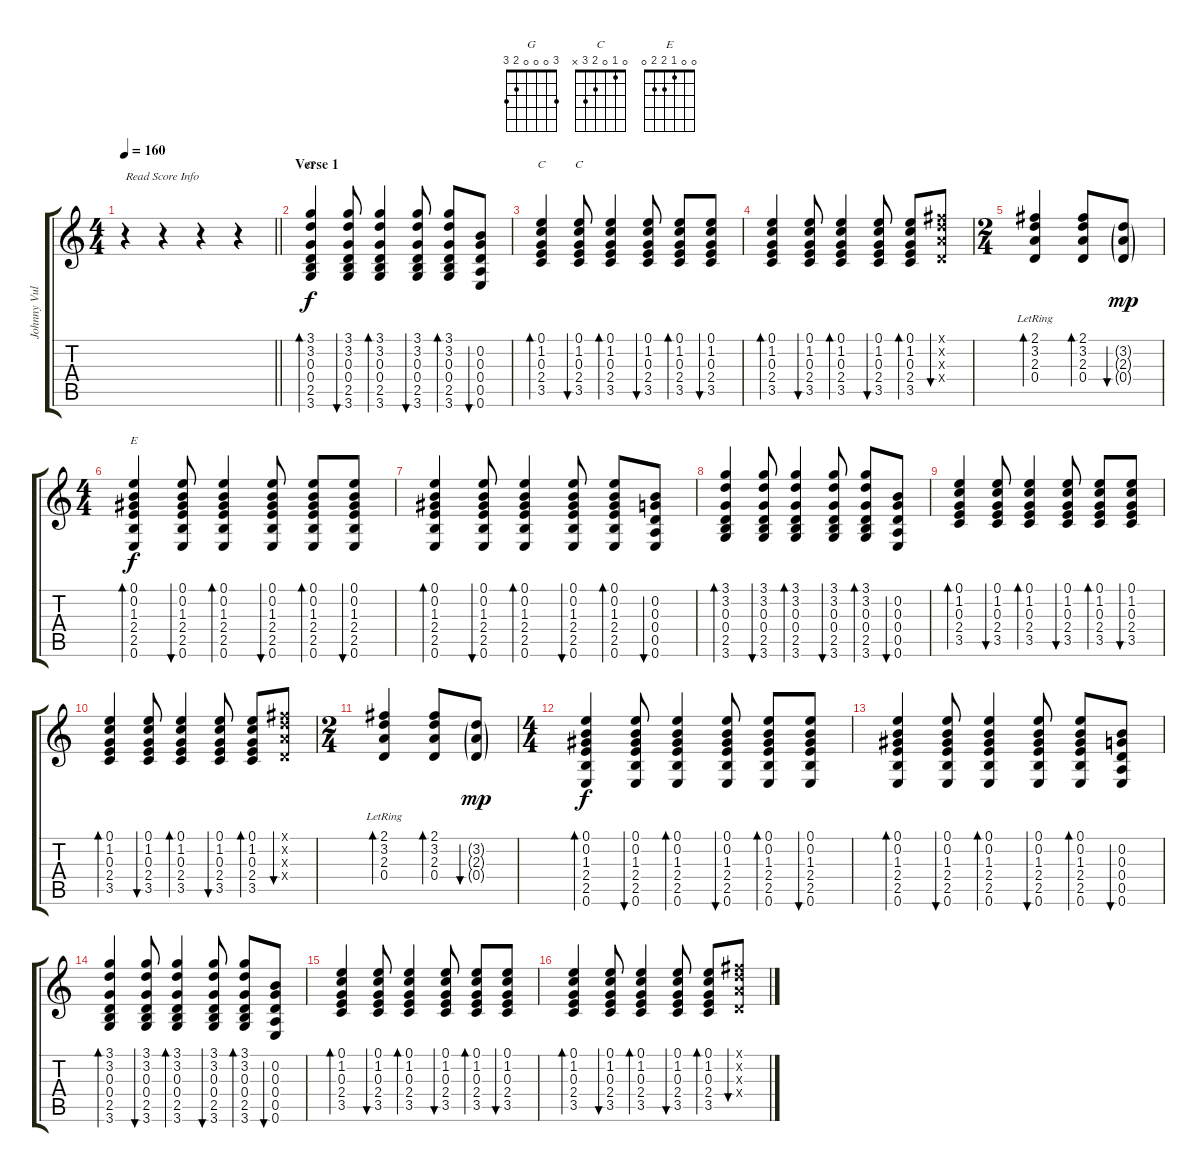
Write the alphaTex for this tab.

\track ("Johnny Vulture (Steel Guitar)" "Johnny Vul") {instrument acousticguitarsteel}
\staff {score tabs}
\tuning (E4 B3 G3 D3 A2 E2) {hide}
\chord ("G" 3 0 0 0 2 3)
\chord ("C" x 1 0 2 3 x)
\chord ("C" 0 1 0 2 3 x)
\chord ("E" 0 0 1 2 2 0)
\ts (4 4)
\tempo 160
\clef g2
\barLineRight lightlight
\ks c
r.4{txt "Read Score Info" dy f instrument acousticguitarsteel} r.4 r.4 r.4 |
\section ("" "Verse 1")
(3.1 3.2 0.3 0.4 2.5 3.6).4{bd 60 ch "G"} (3.1 3.2 0.3 0.4 2.5 3.6).8{bu 60} (3.1 3.2 0.3 0.4 2.5 3.6).4{bd 60} (3.1 3.2 0.3 0.4 2.5 3.6).8{bu 60} (3.1 3.2 0.3 0.4 2.5 3.6).8{bd 60} (0.2 0.3 0.4 0.5 0.6).8{bu 60} |
(0.1 1.2 0.3 2.4 3.5).4{bd 60 ch "C"} (0.1 1.2 0.3 2.4 3.5).8{bu 60 ch "C"} (0.1 1.2 0.3 2.4 3.5).4{bd 60} (0.1 1.2 0.3 2.4 3.5).8{bu 60} (0.1 1.2 0.3 2.4 3.5).8{bd 60} (0.1 1.2 0.3 2.4 3.5).8{bu 60} |
(0.1 1.2 0.3 2.4 3.5).4{bd 60} (0.1 1.2 0.3 2.4 3.5).8{bu 60} (0.1 1.2 0.3 2.4 3.5).4{bd 60} (0.1 1.2 0.3 2.4 3.5).8{bu 60} (0.1 1.2 0.3 2.4 3.5).8{bd 30} (2.1{x} 3.2{x} 2.3{x} 0.4{x}).8{bu 60} |
\ts (2 4)
(2.1{lr} 3.2{lr} 2.3{lr} 0.4{lr}).4{bd 60} (2.1 3.2 2.3 0.4).8{bd 60} (3.2{g} 2.3{g} 0.4{g}).8{bu 60 dy mp} |
\ts (4 4)
(0.1 0.2 1.3 2.4 2.5 0.6).4{bd 60 ch "E" dy f} (0.1 0.2 1.3 2.4 2.5 0.6).8{bu 30} (0.1 0.2 1.3 2.4 2.5 0.6).4{bd 30} (0.1 0.2 1.3 2.4 2.5 0.6).8{bu 30} (0.1 0.2 1.3 2.4 2.5 0.6).8{bd 60} (0.1 0.2 1.3 2.4 2.5 0.6).8{bu 60} |
(0.1 0.2 1.3 2.4 2.5 0.6).4{bd 60} (0.1 0.2 1.3 2.4 2.5 0.6).8{bu 60} (0.1 0.2 1.3 2.4 2.5 0.6).4{bd 60} (0.1 0.2 1.3 2.4 2.5 0.6).8{bu 60} (0.1 0.2 1.3 2.4 2.5 0.6).8{bd 60} (0.2 0.3 0.4 0.5 0.6).8{bu 60} |
(3.1 3.2 0.3 0.4 2.5 3.6).4{bd 60} (3.1 3.2 0.3 0.4 2.5 3.6).8{bu 60} (3.1 3.2 0.3 0.4 2.5 3.6).4{bd 60} (3.1 3.2 0.3 0.4 2.5 3.6).8{bu 60} (3.1 3.2 0.3 0.4 2.5 3.6).8{bd 60} (0.2 0.3 0.4 0.5 0.6).8{bu 60} |
(0.1 1.2 0.3 2.4 3.5).4{bd 60} (0.1 1.2 0.3 2.4 3.5).8{bu 60} (0.1 1.2 0.3 2.4 3.5).4{bd 60} (0.1 1.2 0.3 2.4 3.5).8{bu 60} (0.1 1.2 0.3 2.4 3.5).8{bd 60} (0.1 1.2 0.3 2.4 3.5).8{bu 60} |
(0.1 1.2 0.3 2.4 3.5).4{bd 60} (0.1 1.2 0.3 2.4 3.5).8{bu 60} (0.1 1.2 0.3 2.4 3.5).4{bd 60} (0.1 1.2 0.3 2.4 3.5).8{bu 60} (0.1 1.2 0.3 2.4 3.5).8{bd 30} (2.1{x} 3.2{x} 2.3{x} 0.4{x}).8{bu 60} |
\ts (2 4)
(2.1{lr} 3.2{lr} 2.3{lr} 0.4{lr}).4{bd 60} (2.1 3.2 2.3 0.4).8{bd 60} (3.2{g} 2.3{g} 0.4{g}).8{bu 60 dy mp} |
\ts (4 4)
(0.1 0.2 1.3 2.4 2.5 0.6).4{bd 60 dy f} (0.1 0.2 1.3 2.4 2.5 0.6).8{bu 30} (0.1 0.2 1.3 2.4 2.5 0.6).4{bd 30} (0.1 0.2 1.3 2.4 2.5 0.6).8{bu 30} (0.1 0.2 1.3 2.4 2.5 0.6).8{bd 60} (0.1 0.2 1.3 2.4 2.5 0.6).8{bu 60} |
(0.1 0.2 1.3 2.4 2.5 0.6).4{bd 60} (0.1 0.2 1.3 2.4 2.5 0.6).8{bu 60} (0.1 0.2 1.3 2.4 2.5 0.6).4{bd 60} (0.1 0.2 1.3 2.4 2.5 0.6).8{bu 60} (0.1 0.2 1.3 2.4 2.5 0.6).8{bd 60} (0.2 0.3 0.4 0.5 0.6).8{bu 60} |
(3.1 3.2 0.3 0.4 2.5 3.6).4{bd 60} (3.1 3.2 0.3 0.4 2.5 3.6).8{bu 60} (3.1 3.2 0.3 0.4 2.5 3.6).4{bd 60} (3.1 3.2 0.3 0.4 2.5 3.6).8{bu 60} (3.1 3.2 0.3 0.4 2.5 3.6).8{bd 60} (0.2 0.3 0.4 0.5 0.6).8{bu 60} |
(0.1 1.2 0.3 2.4 3.5).4{bd 60} (0.1 1.2 0.3 2.4 3.5).8{bu 60} (0.1 1.2 0.3 2.4 3.5).4{bd 60} (0.1 1.2 0.3 2.4 3.5).8{bu 60} (0.1 1.2 0.3 2.4 3.5).8{bd 60} (0.1 1.2 0.3 2.4 3.5).8{bu 60} |
(0.1 1.2 0.3 2.4 3.5).4{bd 60} (0.1 1.2 0.3 2.4 3.5).8{bu 60} (0.1 1.2 0.3 2.4 3.5).4{bd 60} (0.1 1.2 0.3 2.4 3.5).8{bu 60} (0.1 1.2 0.3 2.4 3.5).8{bd 30} (2.1{x} 3.2{x} 2.3{x} 0.4{x}).8{bu 60}
